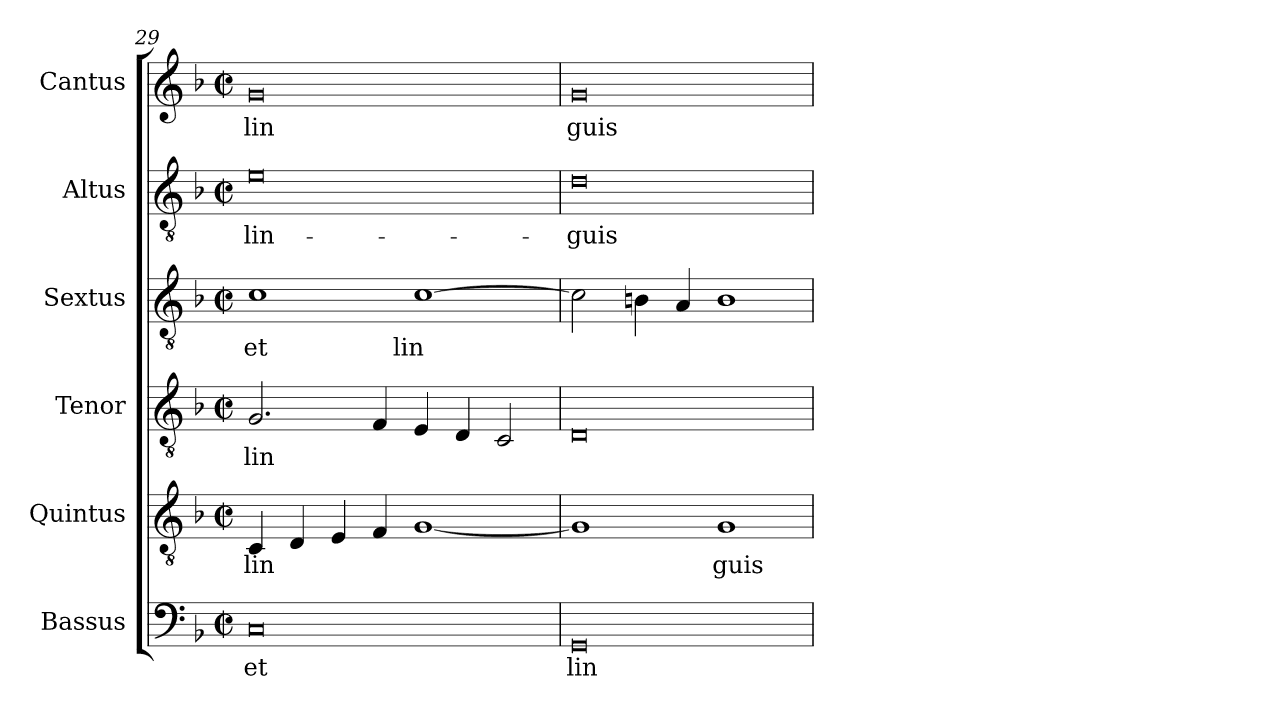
**kern	**text	**kern	**text	**kern	**text	**kern	**text	**kern	**text	**kern	**text
*part6	*part6	*part5	*part5	*part4	*part4	*part3	*part3	*part2	*part2	*part1	*part1
*staff6	*staff6	*staff5	*staff5	*staff4	*staff4	*staff3	*staff3	*staff2	*staff2	*staff1	*staff1
*I"Bassus	*	*I"Quintus	*	*I"Tenor	*	*I"Sextus	*	*I"Altus	*	*I"Cantus	*
*clefF4	*	*clefGv2	*	*clefGv2	*	*clefGv2	*	*clefGv2	*	*clefG2	*
*k[b-]	*	*k[b-]	*	*k[b-]	*	*k[b-]	*	*k[b-]	*	*k[b-]	*
*F:	*	*F:	*	*F:	*	*F:	*	*F:	*	*F:	*
*M2/2	*	*M2/2	*	*M2/2	*	*M2/2	*	*M2/2	*	*M2/2	*
*met(c|)	*	*met(c|)	*	*met(c|)	*	*met(c|)	*	*met(c|)	*	*met(c|)	*
=29	=29	=29	=29	=29	=29	=29	=29	=29	=29	=29	=29
!	!LO:LY:b:cj	!	!LO:LY:b:cj	!	!LO:LY:b:cj	!	!LO:LY:b:cj	!	!LO:LY:b:cj	!	!LO:LY:b:cj
0C	et	4C/	lin	2.G/	lin	1c	et	0e	lin-	0g	lin
!	!	!	!LO:LY:b:cj	!	!	!	!	!	!	!	!
.	.	4D/	.	.	.	.	.	.	.	.	.
!	!	!	!LO:LY:b:cj	!	!	!	!	!	!	!	!
.	.	4E/	.	.	.	.	.	.	.	.	.
!	!	!	!LO:LY:b:cj	!	!LO:LY:b:cj	!	!	!	!	!	!
.	.	4F/	.	4F/	.	.	.	.	.	.	.
!	!	!	!LO:LY:b:cj	!	!LO:LY:b:cj	!	!LO:LY:b:cj	!	!	!	!
.	.	[<1G	.	4E/	.	[>1c	lin	.	.	.	.
!	!	!	!	!	!LO:LY:b:cj	!	!	!	!	!	!
.	.	.	.	4D/	.	.	.	.	.	.	.
!	!	!	!	!	!LO:LY:b:cj	!	!	!	!	!	!
.	.	.	.	2C/	.	.	.	.	.	.	.
=30	=30	=30	=30	=30	=30	=30	=30	=30	=30	=30	=30
!	!LO:LY:b:cj	!	!LO:LY:b:cj	!	!LO:LY:b:cj	!	!LO:LY:b:cj	!	!LO:LY:b:cj	!	!LO:LY:b:cj
0GG	lin	1G]	.	0D	.	2c\]	.	0d	-guis	0g	guis
!	!	!	!	!	!	!	!LO:LY:b:cj	!	!	!	!
.	.	.	.	.	.	4B\	.	.	.	.	.
!	!	!	!	!	!	!	!LO:LY:b:cj	!	!	!	!
.	.	.	.	.	.	4A/	.	.	.	.	.
!	!	!	!LO:LY:b:cj	!	!	!	!LO:LY:b:cj	!	!	!	!
.	.	1G	guis	.	.	1B	.	.	.	.	.
=	=	=	=	=	=	=	=	=	=	=	=
*-	*-	*-	*-	*-	*-	*-	*-	*-	*-	*-	*-
